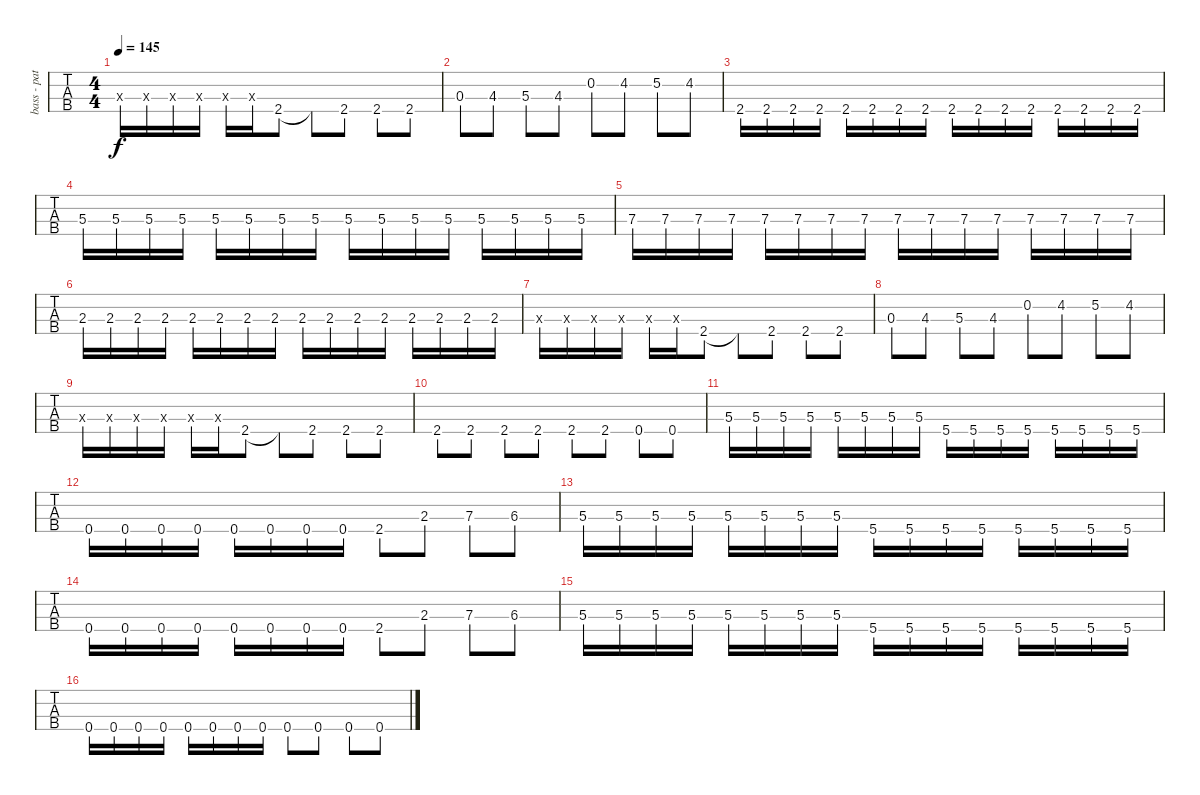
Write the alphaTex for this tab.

\track ("bass - patricia " "bass - pat") {instrument electricbassfinger}
\staff {tabs}
\tuning (G2 D2 A1 E1) {hide}
\ts (4 4)
\tempo 145
\clef f4
\ks c
0.3{x}.16{dy f} 0.3{x}.16 0.3{x}.16 0.3{x}.16 0.3{x}.16 0.3{x}.16 2.4.8 2.4{t}.8 2.4.8 2.4.8 2.4.8 |
0.3.8 4.3.8 5.3.8 4.3.8 0.2.8 4.2.8 5.2.8 4.2.8 |
2.4.16 2.4.16 2.4.16 2.4.16 2.4.16 2.4.16 2.4.16 2.4.16 2.4.16 2.4.16 2.4.16 2.4.16 2.4.16 2.4.16 2.4.16 2.4.16 |
5.3.16 5.3.16 5.3.16 5.3.16 5.3.16 5.3.16 5.3.16 5.3.16 5.3.16 5.3.16 5.3.16 5.3.16 5.3.16 5.3.16 5.3.16 5.3.16 |
7.3.16 7.3.16 7.3.16 7.3.16 7.3.16 7.3.16 7.3.16 7.3.16 7.3.16 7.3.16 7.3.16 7.3.16 7.3.16 7.3.16 7.3.16 7.3.16 |
2.3.16 2.3.16 2.3.16 2.3.16 2.3.16 2.3.16 2.3.16 2.3.16 2.3.16 2.3.16 2.3.16 2.3.16 2.3.16 2.3.16 2.3.16 2.3.16 |
0.3{x}.16 0.3{x}.16 0.3{x}.16 0.3{x}.16 0.3{x}.16 0.3{x}.16 2.4.8 2.4{t}.8 2.4.8 2.4.8 2.4.8 |
0.3.8 4.3.8 5.3.8 4.3.8 0.2.8 4.2.8 5.2.8 4.2.8 |
0.3{x}.16 0.3{x}.16 0.3{x}.16 0.3{x}.16 0.3{x}.16 0.3{x}.16 2.4.8 2.4{t}.8 2.4.8 2.4.8 2.4.8 |
2.4.8 2.4.8 2.4.8 2.4.8 2.4.8 2.4.8 0.4.8 0.4.8 |
5.3.16 5.3.16 5.3.16 5.3.16 5.3.16 5.3.16 5.3.16 5.3.16 5.4.16 5.4.16 5.4.16 5.4.16 5.4.16 5.4.16 5.4.16 5.4.16 |
0.4.16 0.4.16 0.4.16 0.4.16 0.4.16 0.4.16 0.4.16 0.4.16 2.4.8 2.3.8 7.3.8 6.3.8 |
5.3.16 5.3.16 5.3.16 5.3.16 5.3.16 5.3.16 5.3.16 5.3.16 5.4.16 5.4.16 5.4.16 5.4.16 5.4.16 5.4.16 5.4.16 5.4.16 |
0.4.16 0.4.16 0.4.16 0.4.16 0.4.16 0.4.16 0.4.16 0.4.16 2.4.8 2.3.8 7.3.8 6.3.8 |
5.3.16 5.3.16 5.3.16 5.3.16 5.3.16 5.3.16 5.3.16 5.3.16 5.4.16 5.4.16 5.4.16 5.4.16 5.4.16 5.4.16 5.4.16 5.4.16 |
0.4.16 0.4.16 0.4.16 0.4.16 0.4.16 0.4.16 0.4.16 0.4.16 0.4.8 0.4.8 0.4.8 0.4.8
